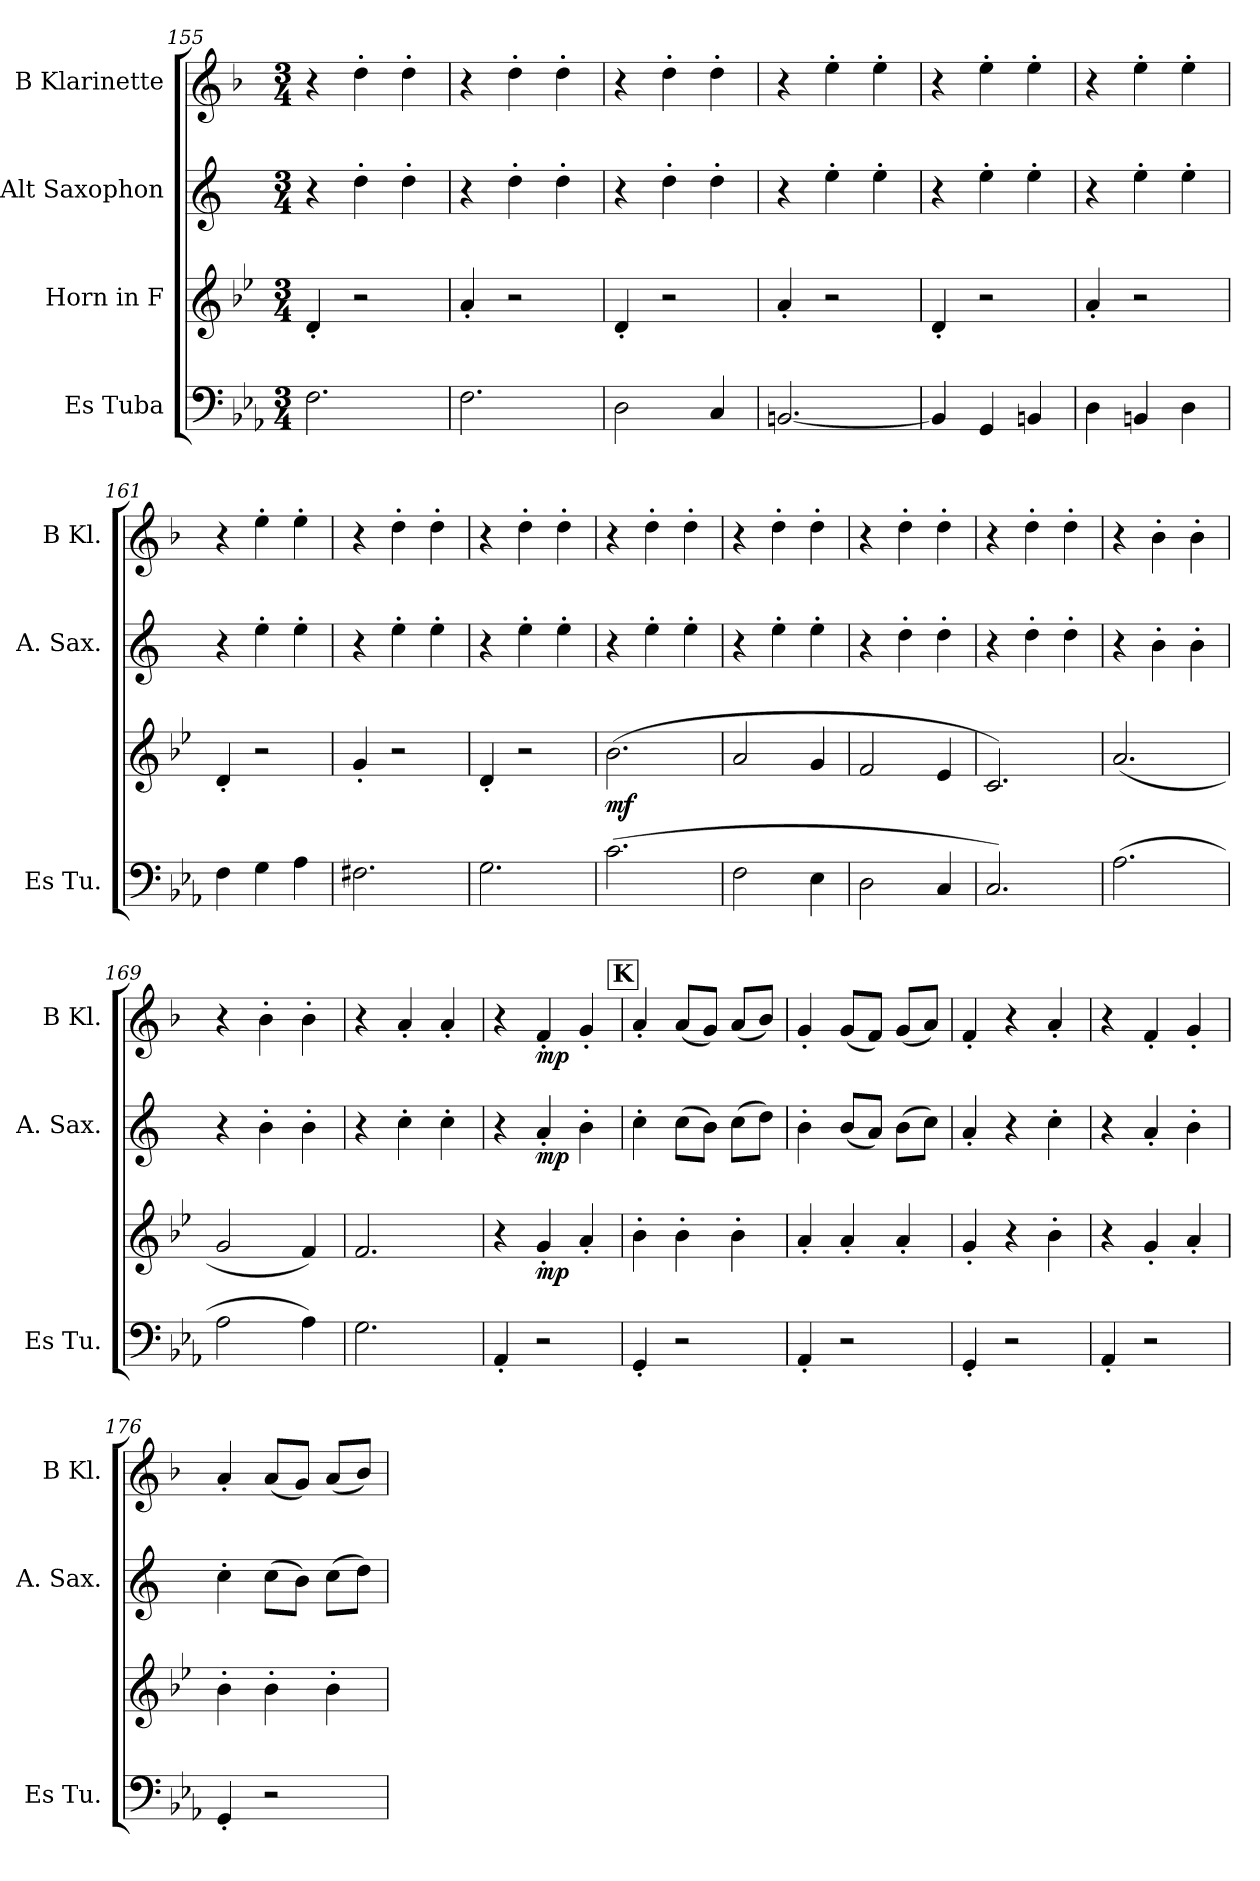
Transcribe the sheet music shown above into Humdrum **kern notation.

**kern	**kern	**dynam	**kern	**dynam	**kern	**dynam
*part4	*part3	*part3	*part2	*part2	*part1	*part1
*staff4	*staff3	*staff3	*staff2	*staff2	*staff1	*staff1
*I"Es Tuba	*I"Horn in F	*	*I"Alt Saxophon	*	*I"B Klarinette	*
*I'Es Tu.	*	*	*I'A. Sax.	*	*I'B Kl.	*
*clefF4	*clefG2	*	*clefG2	*	*clefG2	*
*	*ITrd4c7	*	*ITrd5c9	*	*ITrd1c2	*
*k[b-e-a-]	*k[b-e-a-]	*	*k[b-e-a-]	*	*k[b-e-a-]	*
*M3/4	*M3/4	*	*M3/4	*	*M3/4	*
=155	=155	=155	=155	=155	=155	=155
2.F\	4G'/	.	4r	.	4r	.
.	2r	.	4f'\	.	4cc'\	.
.	.	.	4f'\	.	4cc'\	.
=156	=156	=156	=156	=156	=156	=156
2.F\	4d'/	.	4r	.	4r	.
.	2r	.	4f'\	.	4cc'\	.
.	.	.	4f'\	.	4cc'\	.
=157	=157	=157	=157	=157	=157	=157
2D\	4G'/	.	4r	.	4r	.
.	2r	.	4f'\	.	4cc'\	.
4C/	.	.	4f'\	.	4cc'\	.
=158	=158	=158	=158	=158	=158	=158
[2.BBn/	4d'/	.	4r	.	4r	.
.	2r	.	4g'\	.	4dd'\	.
.	.	.	4g'\	.	4dd'\	.
!!LO:LB:g=z
=159	=159	=159	=159	=159	=159	=159
4BB/]	4G'/	.	4r	.	4r	.
4GG/	2r	.	4g'\	.	4dd'\	.
4BBn/	.	.	4g'\	.	4dd'\	.
=160	=160	=160	=160	=160	=160	=160
4D\	4d'/	.	4r	.	4r	.
4BBn/	2r	.	4g'\	.	4dd'\	.
4D\	.	.	4g'\	.	4dd'\	.
=161	=161	=161	=161	=161	=161	=161
4F\	4G'/	.	4r	.	4r	.
4G\	2r	.	4g'\	.	4dd'\	.
4A-\	.	.	4g'\	.	4dd'\	.
=162	=162	=162	=162	=162	=162	=162
2.F#X\	4c'/	.	4r	.	4r	.
.	2r	.	4g'\	.	4cc'\	.
.	.	.	4g'\	.	4cc'\	.
=163	=163	=163	=163	=163	=163	=163
2.G\	4G'/	.	4r	.	4r	.
.	2r	.	4g'\	.	4cc'\	.
.	.	.	4g'\	.	4cc'\	.
=164	=164	=164	=164	=164	=164	=164
!	!	!LO:DY:b	!	!	!	!
(2.c\	(2.e-\	mf	4r	.	4r	.
.	.	.	4g'\	.	4cc'\	.
.	.	.	4g'\	.	4cc'\	.
=165	=165	=165	=165	=165	=165	=165
2F\	2d/	.	4r	.	4r	.
.	.	.	4g'\	.	4cc'\	.
4E-\	4c/	.	4g'\	.	4cc'\	.
=166	=166	=166	=166	=166	=166	=166
2D\	2B-/	.	4r	.	4r	.
.	.	.	4f'\	.	4cc'\	.
4C/	4A-/	.	4f'\	.	4cc'\	.
=167	=167	=167	=167	=167	=167	=167
2.C/)	2.F/)	.	4r	.	4r	.
.	.	.	4f'\	.	4cc'\	.
.	.	.	4f'\	.	4cc'\	.
=168	=168	=168	=168	=168	=168	=168
(2.A-\	(2.d/	.	4r	.	4r	.
.	.	.	4d'\	.	4a-'\	.
.	.	.	4d'\	.	4a-'\	.
=169	=169	=169	=169	=169	=169	=169
2A-\	2c/	.	4r	.	4r	.
.	.	.	4d'\	.	4a-'\	.
4A-\)	4B-/)	.	4d'\	.	4a-'\	.
=170	=170	=170	=170	=170	=170	=170
2.G\	2.B-/	.	4r	.	4r	.
.	.	.	4e-'\	.	4g'/	.
.	.	.	4e-'\	.	4g'/	.
!!LO:LB:g=z
=171	=171	=171	=171	=171	=171	=171
4AA-'/	4r	.	4r	.	4r	.
!	!	!LO:DY:b	!	!LO:DY:b	!	!LO:DY:b
2r	4c'/	mp	4c'/	mp	4e-'/	mp
.	4d'/	.	4d'\	.	4f'/	.
!!LO:REH:place=s1:a:B:fs=14:t=K
=172	=172	=172	=172	=172	=172	=172
4GG'/	4e-'\	.	4e-'\	.	4g'/	.
2r	4e-'\	.	(8e-\L	.	(8g/L	.
.	.	.	8d\J)	.	8f/J)	.
.	4e-'\	.	(8e-\L	.	(8g/L	.
.	.	.	8f\J)	.	8a-/J)	.
=173	=173	=173	=173	=173	=173	=173
4AA-'/	4d'/	.	4d'\	.	4f'/	.
2r	4d'/	.	(8d/L	.	(8f/L	.
.	.	.	8c/J)	.	8e-/J)	.
.	4d'/	.	(8d\L	.	(8f/L	.
.	.	.	8e-\J)	.	8g/J)	.
=174	=174	=174	=174	=174	=174	=174
4GG'/	4c'/	.	4c'/	.	4e-'/	.
2r	4r	.	4r	.	4r	.
.	4e-'\	.	4e-'\	.	4g'/	.
=175	=175	=175	=175	=175	=175	=175
4AA-'/	4r	.	4r	.	4r	.
2r	4c'/	.	4c'/	.	4e-'/	.
.	4d'/	.	4d'\	.	4f'/	.
=176	=176	=176	=176	=176	=176	=176
4GG'/	4e-'\	.	4e-'\	.	4g'/	.
2r	4e-'\	.	(8e-\L	.	(8g/L	.
.	.	.	8d\J)	.	8f/J)	.
.	4e-'\	.	(8e-\L	.	(8g/L	.
.	.	.	8f\J)	.	8a-/J)	.
=	=	=	=	=	=	=
*-	*-	*-	*-	*-	*-	*-
